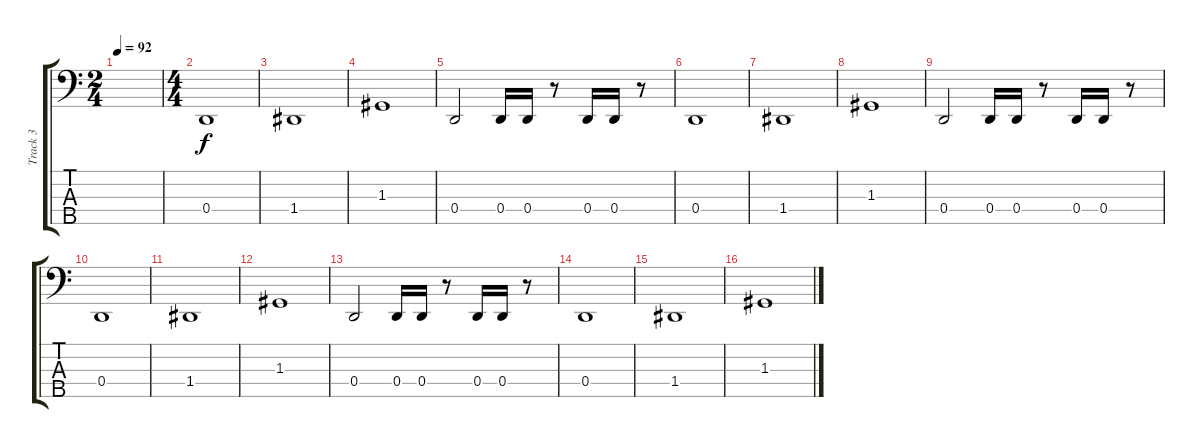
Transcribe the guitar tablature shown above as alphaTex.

\track ("Track 3" "Track 3") {instrument electricbasspick}
\staff {score tabs}
\tuning (F2 C2 G1 D1 A0) {hide}
\ts (2 4)
\tempo 92
\clef f4
\ks c
|
\ts (4 4)
0.4.1 |
1.4.1 |
1.3.1 |
0.4.2 0.4.16 0.4.16 r.8 0.4.16 0.4.16 r.8 |
0.4.1 |
1.4.1 |
1.3.1 |
0.4.2 0.4.16 0.4.16 r.8 0.4.16 0.4.16 r.8 |
0.4.1 |
1.4.1 |
1.3.1 |
0.4.2 0.4.16 0.4.16 r.8 0.4.16 0.4.16 r.8 |
0.4.1 |
1.4.1 |
1.3.1
